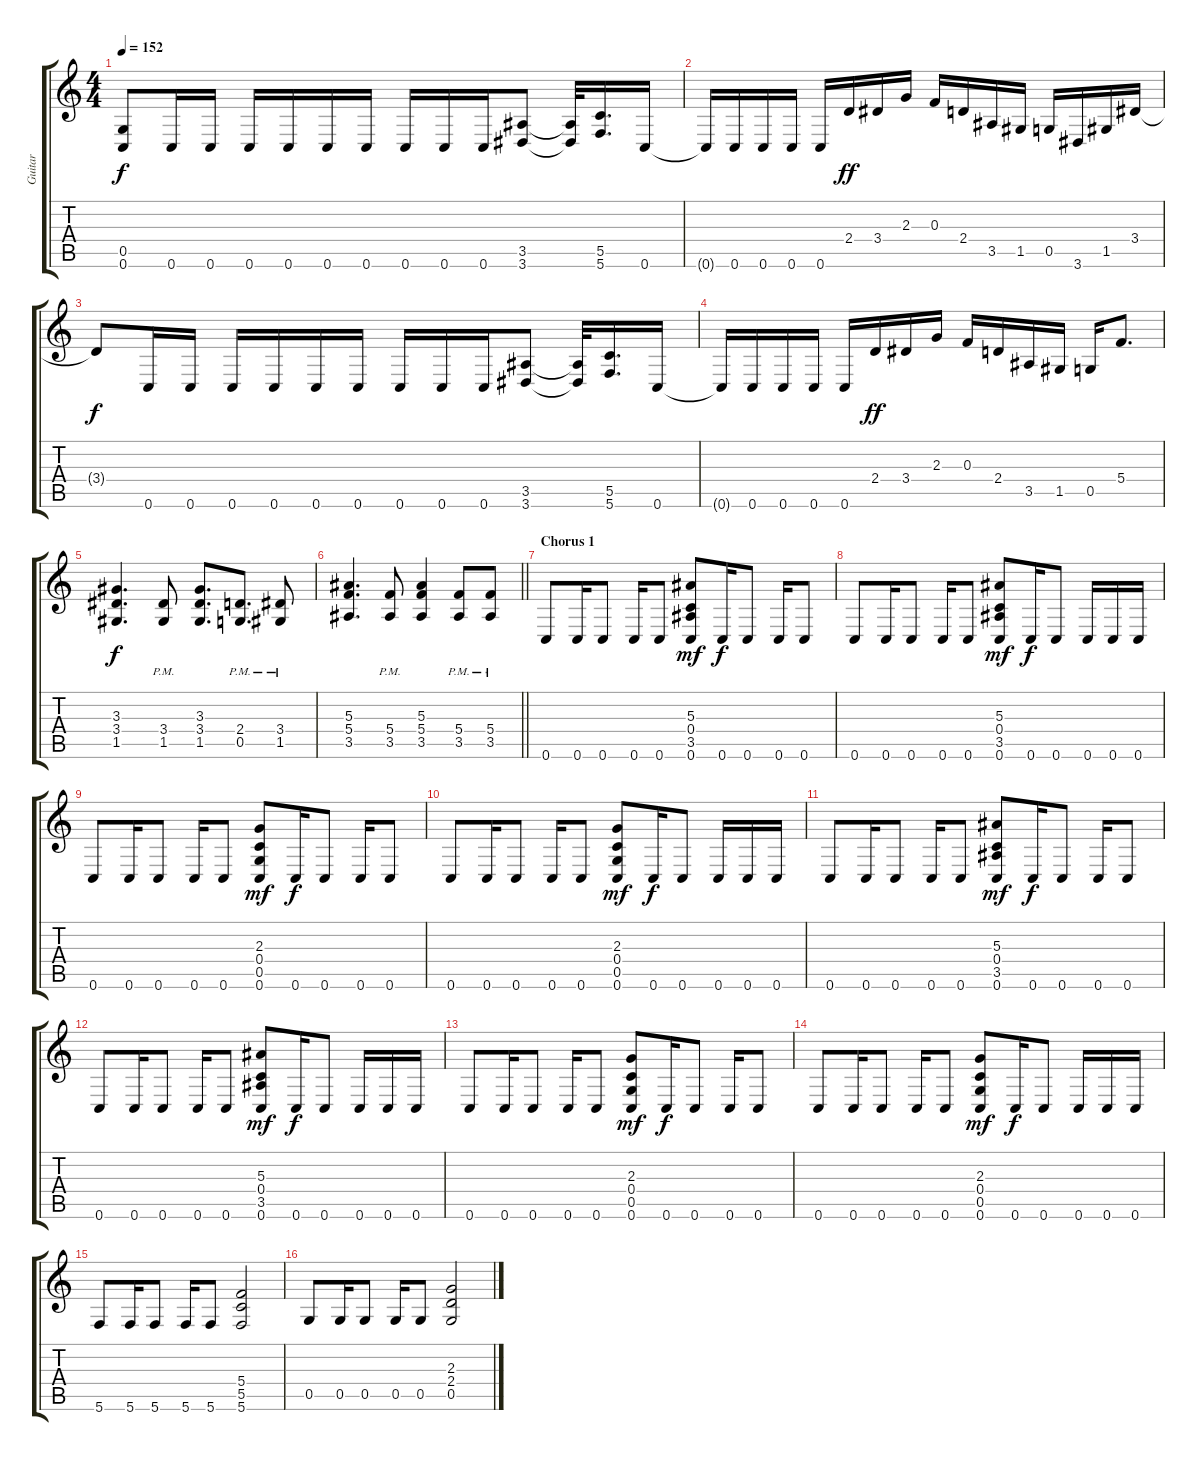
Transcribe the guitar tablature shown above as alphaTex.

\track ("Guitar" "Guitar") {instrument distortionguitar}
\staff {score tabs}
\tuning (D4 A3 F3 C3 G2 C2) {hide}
\ts (4 4)
\tempo 152
\clef g2
\ks c
(0.5 0.6).8{dy f} 0.6.16 0.6.16 0.6.16 0.6.16 0.6.16 0.6.16 0.6.16 0.6.16 0.6.16 (3.5 3.6).8 (3.5{t} 3.6{t}).32 (5.5 5.6).16{d} 0.6.16 |
0.6{t}.16 0.6.16 0.6.16 0.6.16 0.6.16 2.4.16{dy ff} 3.4.16 2.3.16 0.3.16 2.4.16 3.5.16 1.5.16 0.5.16 3.6.16 1.5.16 3.4.16 |
3.4{t}.8{dy f} 0.6.16 0.6.16 0.6.16 0.6.16 0.6.16 0.6.16 0.6.16 0.6.16 0.6.16 (3.5 3.6).8 (3.5{t} 3.6{t}).32 (5.5 5.6).16{d} 0.6.16 |
0.6{t}.16 0.6.16 0.6.16 0.6.16 0.6.16 2.4.16{dy ff} 3.4.16 2.3.16 0.3.16 2.4.16 3.5.16 1.5.16 0.5.16 5.4.8{d} |
(3.3 3.4 1.5).4{d dy f} (3.4{pm} 1.5).8 (3.3 3.4 1.5).8{d} (2.4{pm} 0.5).8{d} (3.4{pm} 1.5).8 |
\barLineRight lightlight
(5.3 5.4 3.5).4{d} (5.4{pm} 3.5).8 (5.3 5.4 3.5).4 (5.4{pm} 3.5).8 (5.4{pm} 3.5).8 |
\section ("" "Chorus 1")
0.6.8 0.6.16 0.6.8 0.6.16 0.6.8 (5.3 0.4 3.5 0.6).8{dy mf} 0.6.16{dy f} 0.6.8 0.6.16 0.6.8 |
0.6.8 0.6.16 0.6.8 0.6.16 0.6.8 (5.3 0.4 3.5 0.6).8{dy mf} 0.6.16{dy f} 0.6.8 0.6.16 0.6.16 0.6.16 |
0.6.8 0.6.16 0.6.8 0.6.16 0.6.8 (2.3 0.4 0.5 0.6).8{dy mf} 0.6.16{dy f} 0.6.8 0.6.16 0.6.8 |
0.6.8 0.6.16 0.6.8 0.6.16 0.6.8 (2.3 0.4 0.5 0.6).8{dy mf} 0.6.16{dy f} 0.6.8 0.6.16 0.6.16 0.6.16 |
0.6.8 0.6.16 0.6.8 0.6.16 0.6.8 (5.3 0.4 3.5 0.6).8{dy mf} 0.6.16{dy f} 0.6.8 0.6.16 0.6.8 |
0.6.8 0.6.16 0.6.8 0.6.16 0.6.8 (5.3 0.4 3.5 0.6).8{dy mf} 0.6.16{dy f} 0.6.8 0.6.16 0.6.16 0.6.16 |
0.6.8 0.6.16 0.6.8 0.6.16 0.6.8 (2.3 0.4 0.5 0.6).8{dy mf} 0.6.16{dy f} 0.6.8 0.6.16 0.6.8 |
0.6.8 0.6.16 0.6.8 0.6.16 0.6.8 (2.3 0.4 0.5 0.6).8{dy mf} 0.6.16{dy f} 0.6.8 0.6.16 0.6.16 0.6.16 |
5.6.8 5.6.16 5.6.8 5.6.16 5.6.8 (5.4 5.5 5.6).2 |
0.5.8 0.5.16 0.5.8 0.5.16 0.5.8 (2.3 2.4 0.5).2
